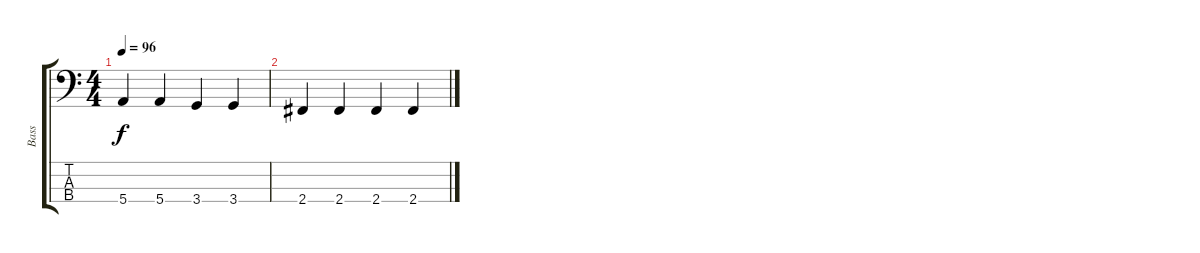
\track ("Bass" "Bass") {instrument electricbassfinger}
\staff {score tabs}
\tuning (G2 D2 A1 E1) {hide}
\ts (4 4)
\tempo 96
\clef f4
\ks c
5.4.4{dy f} 5.4.4 3.4.4 3.4.4 |
2.4.4 2.4.4 2.4.4 2.4.4
